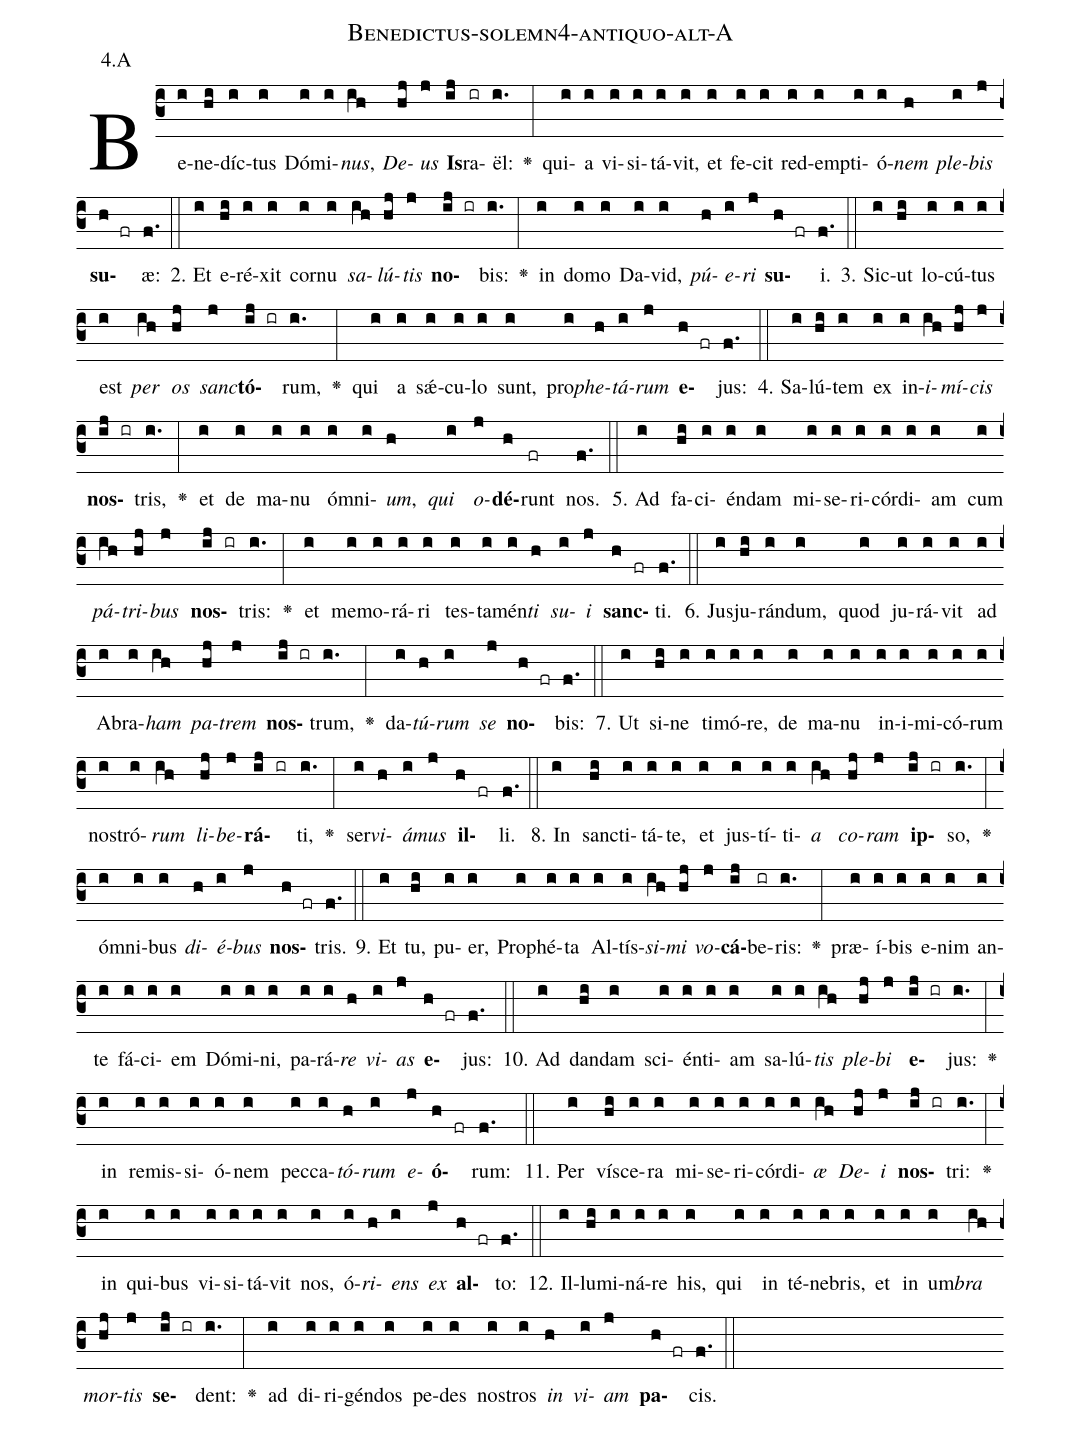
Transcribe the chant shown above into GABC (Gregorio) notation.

name: Benedictus-solemn4-antiquo-alt-A;
annotation: 4.A;
%%
(c3)Be(i)ne(hi)díc(i)tus(i) Dó(i)mi(i)<i>nus</i>,(ih) <i>De</i>(hj)<i>us</i>(j) <b>Is</b>(ij)ra(ir)ël:(i.) <v>\greheightstar</v>(:) qui(i)a(i) vi(i)si(i)tá(i)vit,(i) et(i) fe(i)cit(i) red(i)emp(i)ti(i)ó(i)<i>nem</i>(h) <i>ple</i>(i)<i>bis</i>(j) <b>su</b>(h fr)æ:(f.) (::)
2. Et(i) e(hi)ré(i)xit(i) cor(i)nu(i) <i>sa</i>(ih)<i>lú</i>(hj)<i>tis</i>(j) <b>no</b>(ij ir)bis:(i.) <v>\greheightstar</v>(:) in(i) do(i)mo(i) Da(i)vid,(i) <i>pú</i>(h)<i>e</i>(i)<i>ri</i>(j) <b>su</b>(h fr)i.(f.) (::)
3. Sic(i)ut(hi) lo(i)cú(i)tus(i) est(i) <i>per</i>(ih) <i>os</i>(hj) <i>sanc</i>(j)<b>tó</b>(ij ir)rum,(i.) <v>\greheightstar</v>(:) qui(i) a(i) sǽ(i)cu(i)lo(i) sunt,(i) pro(i)<i>phe</i>(h)<i>tá</i>(i)<i>rum</i>(j) <b>e</b>(h fr)jus:(f.) (::)
4. Sa(i)lú(hi)tem(i) ex(i) in(i)<i>i</i>(ih)<i>mí</i>(hj)<i>cis</i>(j) <b>nos</b>(ij ir)tris,(i.) <v>\greheightstar</v>(:) et(i) de(i) ma(i)nu(i) óm(i)ni(i)<i>um</i>,(h) <i>qui</i>(i) <i>o</i>(j)<b>dé</b>(h)runt(fr) nos.(f.) (::)
5. Ad(i) fa(hi)ci(i)én(i)dam(i) mi(i)se(i)ri(i)cór(i)di(i)am(i) cum(i) <i>pá</i>(ih)<i>tri</i>(hj)<i>bus</i>(j) <b>nos</b>(ij ir)tris:(i.) <v>\greheightstar</v>(:) et(i) me(i)mo(i)rá(i)ri(i) tes(i)ta(i)mén(i)<i>ti</i>(h) <i>su</i>(i)<i>i</i>(j) <b>sanc</b>(h fr)ti.(f.) (::)
6. Ju(i)sju(hi)rán(i)dum,(i) quod(i) ju(i)rá(i)vit(i) ad(i) A(i)bra(i)<i>ham</i>(ih) <i>pa</i>(hj)<i>trem</i>(j) <b>nos</b>(ij ir)trum,(i.) <v>\greheightstar</v>(:) da(i)<i>tú</i>(h)<i>rum</i>(i) <i>se</i>(j) <b>no</b>(h fr)bis:(f.) (::)
7. Ut(i) si(hi)ne(i) ti(i)mó(i)re,(i) de(i) ma(i)nu(i) in(i)i(i)mi(i)có(i)rum(i) nos(i)tró(i)<i>rum</i>(ih) <i>li</i>(hj)<i>be</i>(j)<b>rá</b>(ij ir)ti,(i.) <v>\greheightstar</v>(:) ser(i)<i>vi</i>(h)<i>á</i>(i)<i>mus</i>(j) <b>il</b>(h fr)li.(f.) (::)
8. In(i) sanc(hi)ti(i)tá(i)te,(i) et(i) jus(i)tí(i)ti(i)<i>a</i>(ih) <i>co</i>(hj)<i>ram</i>(j) <b>ip</b>(ij ir)so,(i.) <v>\greheightstar</v>(:) óm(i)ni(i)bus(i) <i>di</i>(h)<i>é</i>(i)<i>bus</i>(j) <b>nos</b>(h fr)tris.(f.) (::)
9. Et(i) tu,(hi) pu(i)er,(i) Pro(i)phé(i)ta(i) Al(i)tís(i)<i>si</i>(ih)<i>mi</i>(hj) <i>vo</i>(j)<b>cá</b>(ij)be(ir)ris:(i.) <v>\greheightstar</v>(:) præ(i)í(i)bis(i) e(i)nim(i) an(i)te(i) fá(i)ci(i)em(i) Dó(i)mi(i)ni,(i) pa(i)rá(i)<i>re</i>(h) <i>vi</i>(i)<i>as</i>(j) <b>e</b>(h fr)jus:(f.) (::)
10. Ad(i) dan(hi)dam(i) sci(i)én(i)ti(i)am(i) sa(i)lú(i)<i>tis</i>(ih) <i>ple</i>(hj)<i>bi</i>(j) <b>e</b>(ij ir)jus:(i.) <v>\greheightstar</v>(:) in(i) re(i)mis(i)si(i)ó(i)nem(i) pec(i)ca(i)<i>tó</i>(h)<i>rum</i>(i) <i>e</i>(j)<b>ó</b>(h fr)rum:(f.) (::)
11. Per(i) ví(hi)sce(i)ra(i) mi(i)se(i)ri(i)cór(i)di(i)<i>æ</i>(ih) <i>De</i>(hj)<i>i</i>(j) <b>nos</b>(ij ir)tri:(i.) <v>\greheightstar</v>(:) in(i) qui(i)bus(i) vi(i)si(i)tá(i)vit(i) nos,(i) ó(i)<i>ri</i>(h)<i>ens</i>(i) <i>ex</i>(j) <b>al</b>(h fr)to:(f.) (::)
12. Il(i)lu(hi)mi(i)ná(i)re(i) his,(i) qui(i) in(i) té(i)ne(i)bris,(i) et(i) in(i) um(i)<i>bra</i>(ih) <i>mor</i>(hj)<i>tis</i>(j) <b>se</b>(ij ir)dent:(i.) <v>\greheightstar</v>(:) ad(i) di(i)ri(i)gén(i)dos(i) pe(i)des(i) nos(i)tros(i) <i>in</i>(h) <i>vi</i>(i)<i>am</i>(j) <b>pa</b>(h fr)cis.(f.) (::)
